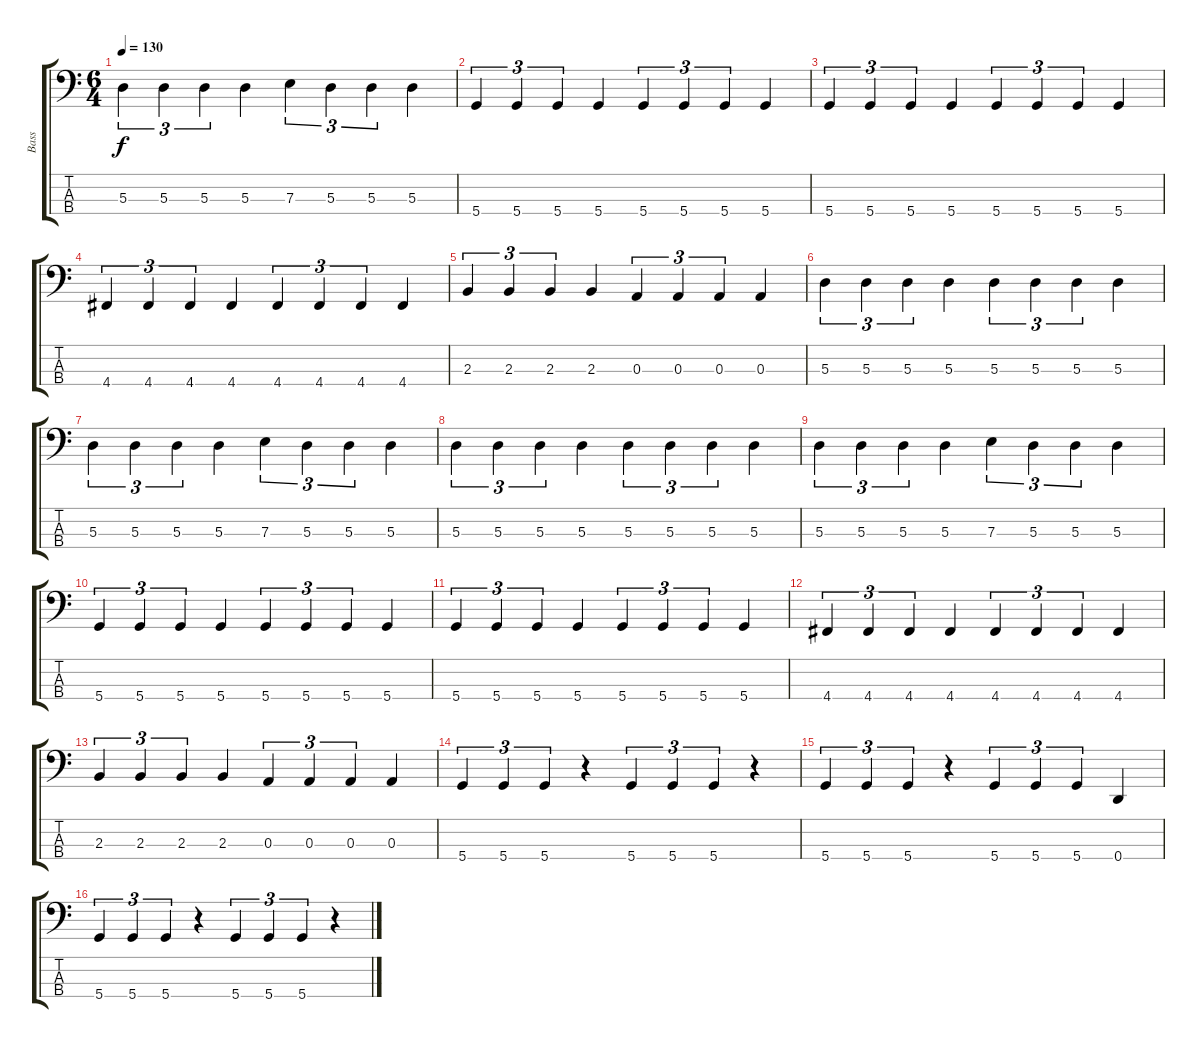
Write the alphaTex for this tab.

\track ("Bass" "Bass") {instrument electricbasspick}
\staff {score tabs}
\tuning (G2 D2 A1 D1) {hide}
\ts (6 4)
\tempo 130
\clef f4
\ks c
5.3.4{tu (3 2) dy f} 5.3.4{tu (3 2)} 5.3.4{tu (3 2)} 5.3.4 7.3.4{tu (3 2)} 5.3.4{tu (3 2)} 5.3.4{tu (3 2)} 5.3.4 |
5.4.4{tu (3 2)} 5.4.4{tu (3 2)} 5.4.4{tu (3 2)} 5.4.4 5.4.4{tu (3 2)} 5.4.4{tu (3 2)} 5.4.4{tu (3 2)} 5.4.4 |
5.4.4{tu (3 2)} 5.4.4{tu (3 2)} 5.4.4{tu (3 2)} 5.4.4 5.4.4{tu (3 2)} 5.4.4{tu (3 2)} 5.4.4{tu (3 2)} 5.4.4 |
4.4.4{tu (3 2)} 4.4.4{tu (3 2)} 4.4.4{tu (3 2)} 4.4.4 4.4.4{tu (3 2)} 4.4.4{tu (3 2)} 4.4.4{tu (3 2)} 4.4.4 |
2.3.4{tu (3 2)} 2.3.4{tu (3 2)} 2.3.4{tu (3 2)} 2.3.4 0.3.4{tu (3 2)} 0.3.4{tu (3 2)} 0.3.4{tu (3 2)} 0.3.4 |
5.3.4{tu (3 2)} 5.3.4{tu (3 2)} 5.3.4{tu (3 2)} 5.3.4 5.3.4{tu (3 2)} 5.3.4{tu (3 2)} 5.3.4{tu (3 2)} 5.3.4 |
5.3.4{tu (3 2)} 5.3.4{tu (3 2)} 5.3.4{tu (3 2)} 5.3.4 7.3.4{tu (3 2)} 5.3.4{tu (3 2)} 5.3.4{tu (3 2)} 5.3.4 |
5.3.4{tu (3 2)} 5.3.4{tu (3 2)} 5.3.4{tu (3 2)} 5.3.4 5.3.4{tu (3 2)} 5.3.4{tu (3 2)} 5.3.4{tu (3 2)} 5.3.4 |
5.3.4{tu (3 2)} 5.3.4{tu (3 2)} 5.3.4{tu (3 2)} 5.3.4 7.3.4{tu (3 2)} 5.3.4{tu (3 2)} 5.3.4{tu (3 2)} 5.3.4 |
5.4.4{tu (3 2)} 5.4.4{tu (3 2)} 5.4.4{tu (3 2)} 5.4.4 5.4.4{tu (3 2)} 5.4.4{tu (3 2)} 5.4.4{tu (3 2)} 5.4.4 |
5.4.4{tu (3 2)} 5.4.4{tu (3 2)} 5.4.4{tu (3 2)} 5.4.4 5.4.4{tu (3 2)} 5.4.4{tu (3 2)} 5.4.4{tu (3 2)} 5.4.4 |
4.4.4{tu (3 2)} 4.4.4{tu (3 2)} 4.4.4{tu (3 2)} 4.4.4 4.4.4{tu (3 2)} 4.4.4{tu (3 2)} 4.4.4{tu (3 2)} 4.4.4 |
2.3.4{tu (3 2)} 2.3.4{tu (3 2)} 2.3.4{tu (3 2)} 2.3.4 0.3.4{tu (3 2)} 0.3.4{tu (3 2)} 0.3.4{tu (3 2)} 0.3.4 |
5.4.4{tu (3 2)} 5.4.4{tu (3 2)} 5.4.4{tu (3 2)} r.4 5.4.4{tu (3 2)} 5.4.4{tu (3 2)} 5.4.4{tu (3 2)} r.4 |
5.4.4{tu (3 2)} 5.4.4{tu (3 2)} 5.4.4{tu (3 2)} r.4 5.4.4{tu (3 2)} 5.4.4{tu (3 2)} 5.4.4{tu (3 2)} 0.4.4 |
5.4.4{tu (3 2)} 5.4.4{tu (3 2)} 5.4.4{tu (3 2)} r.4 5.4.4{tu (3 2)} 5.4.4{tu (3 2)} 5.4.4{tu (3 2)} r.4
